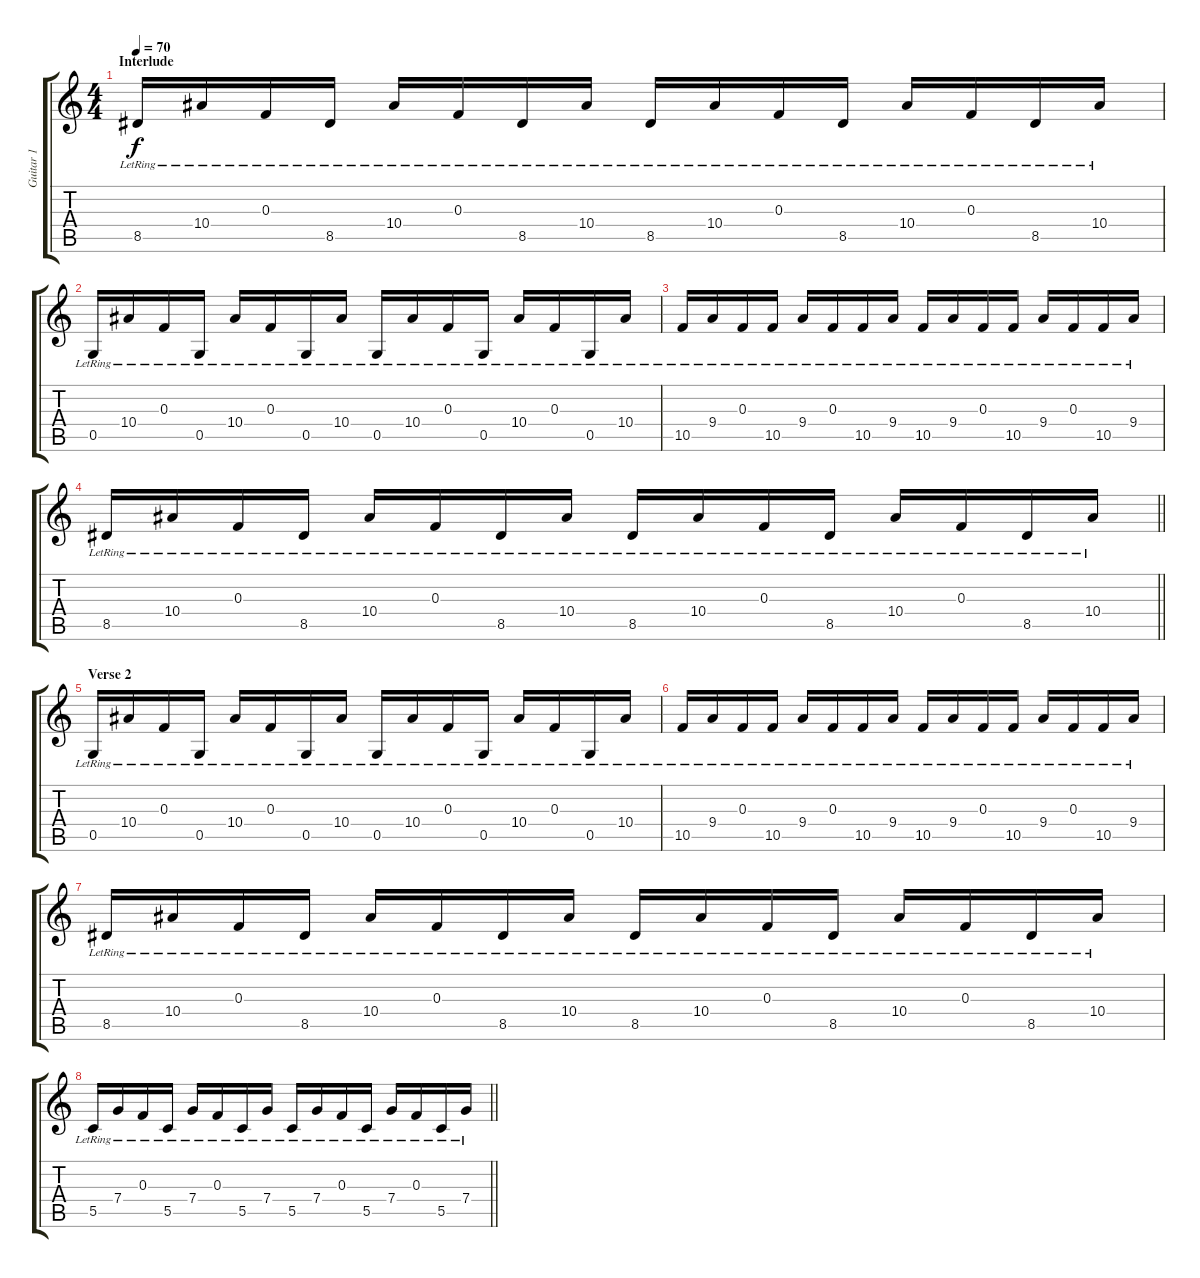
\track ("Guitar 1" "Guitar 1") {solo instrument acousticguitarsteel}
\staff {score tabs}
\tuning (D4 A3 F3 C3 G2 D2) {hide}
\ts (4 4)
\section ("" "Interlude ")
\tempo 70
\clef g2
\ks c
8.5{lr}.16{dy f} 10.4{lr}.16 0.3{lr}.16 8.5{lr}.16 10.4{lr}.16 0.3{lr}.16 8.5{lr}.16 10.4{lr}.16 8.5{lr}.16 10.4{lr}.16 0.3{lr}.16 8.5{lr}.16 10.4{lr}.16 0.3{lr}.16 8.5{lr}.16 10.4{lr}.16 |
0.5{lr}.16 10.4{lr}.16 0.3{lr}.16 0.5{lr}.16 10.4{lr}.16 0.3{lr}.16 0.5{lr}.16 10.4{lr}.16 0.5{lr}.16 10.4{lr}.16 0.3{lr}.16 0.5{lr}.16 10.4{lr}.16 0.3{lr}.16 0.5{lr}.16 10.4{lr}.16 |
10.5{lr}.16 9.4{lr}.16 0.3{lr}.16 10.5{lr}.16 9.4{lr}.16 0.3{lr}.16 10.5{lr}.16 9.4{lr}.16 10.5{lr}.16 9.4{lr}.16 0.3{lr}.16 10.5{lr}.16 9.4{lr}.16 0.3{lr}.16 10.5{lr}.16 9.4{lr}.16 |
\barLineRight lightlight
8.5{lr}.16 10.4{lr}.16 0.3{lr}.16 8.5{lr}.16 10.4{lr}.16 0.3{lr}.16 8.5{lr}.16 10.4{lr}.16 8.5{lr}.16 10.4{lr}.16 0.3{lr}.16 8.5{lr}.16 10.4{lr}.16 0.3{lr}.16 8.5{lr}.16 10.4{lr}.16 |
\section ("" "Verse 2")
0.5{lr}.16 10.4{lr}.16 0.3{lr}.16 0.5{lr}.16 10.4{lr}.16 0.3{lr}.16 0.5{lr}.16 10.4{lr}.16 0.5{lr}.16 10.4{lr}.16 0.3{lr}.16 0.5{lr}.16 10.4{lr}.16 0.3{lr}.16 0.5{lr}.16 10.4{lr}.16 |
10.5{lr}.16 9.4{lr}.16 0.3{lr}.16 10.5{lr}.16 9.4{lr}.16 0.3{lr}.16 10.5{lr}.16 9.4{lr}.16 10.5{lr}.16 9.4{lr}.16 0.3{lr}.16 10.5{lr}.16 9.4{lr}.16 0.3{lr}.16 10.5{lr}.16 9.4{lr}.16 |
8.5{lr}.16 10.4{lr}.16 0.3{lr}.16 8.5{lr}.16 10.4{lr}.16 0.3{lr}.16 8.5{lr}.16 10.4{lr}.16 8.5{lr}.16 10.4{lr}.16 0.3{lr}.16 8.5{lr}.16 10.4{lr}.16 0.3{lr}.16 8.5{lr}.16 10.4{lr}.16 |
\barLineRight lightlight
5.5{lr}.16 7.4{lr}.16 0.3{lr}.16 5.5{lr}.16 7.4{lr}.16 0.3{lr}.16 5.5{lr}.16 7.4{lr}.16 5.5{lr}.16 7.4{lr}.16 0.3{lr}.16 5.5{lr}.16 7.4{lr}.16 0.3{lr}.16 5.5{lr}.16 7.4{lr}.16
